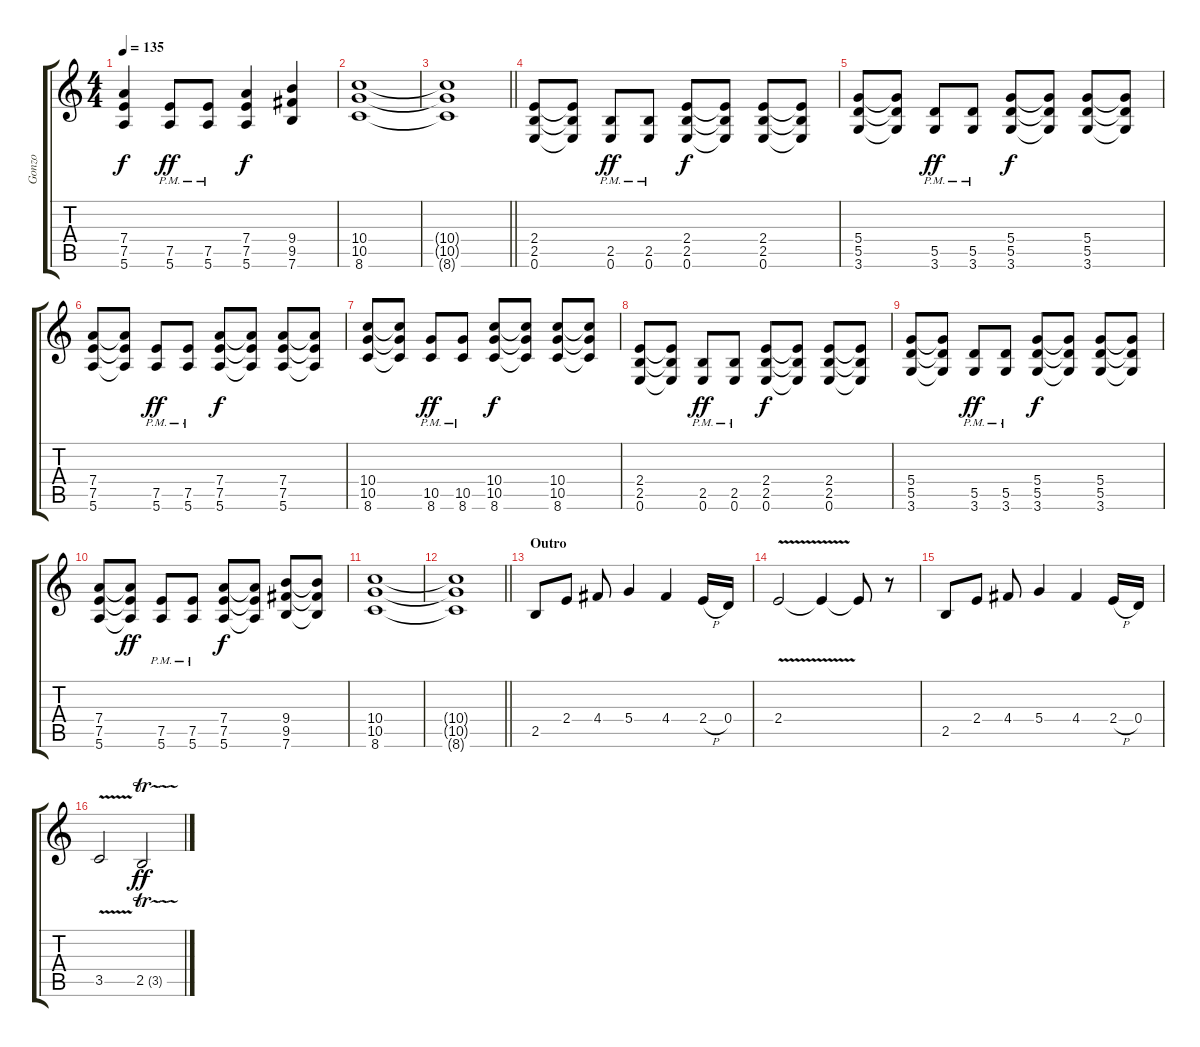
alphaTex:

\track ("Gonzo" "Gonzo") {instrument electricguitarmuted}
\staff {score tabs}
\tuning (E4 B3 G3 D3 A2 E2) {hide}
\ts (4 4)
\tempo 135
\clef g2
\ks c
(7.4 7.5 5.6).4{dy f} (7.5{pm} 5.6{pm}).8{dy ff} (7.5{pm} 5.6{pm}).8 (7.4 7.5 5.6).4{dy f} (9.4 9.5 7.6).4 |
(10.4 10.5 8.6).1 |
\barLineRight lightlight
(10.4{t} 10.5{t} 8.6{t}).1 |
(2.4 2.5 0.6).8 (2.4{t} 2.5{t} 0.6{t}).8 (2.5{pm} 0.6{pm}).8{dy ff} (2.5{pm} 0.6{pm}).8 (2.4 2.5 0.6).8{dy f} (2.4{t} 2.5{t} 0.6{t}).8 (2.4 2.5 0.6).8 (2.4{t} 2.5{t} 0.6{t}).8 |
(5.4 5.5 3.6).8 (5.4{t} 5.5{t} 3.6{t}).8 (5.5{pm} 3.6{pm}).8{dy ff} (5.5{pm} 3.6{pm}).8 (5.4 5.5 3.6).8{dy f} (5.4{t} 5.5{t} 3.6{t}).8 (5.4 5.5 3.6).8 (5.4{t} 5.5{t} 3.6{t}).8 |
(7.4 7.5 5.6).8 (7.4{t} 7.5{t} 5.6{t}).8 (7.5{pm} 5.6{pm}).8{dy ff} (7.5{pm} 5.6{pm}).8 (7.4 7.5 5.6).8{dy f} (7.4{t} 7.5{t} 5.6{t}).8 (7.4 7.5 5.6).8 (7.4{t} 7.5{t} 5.6{t}).8 |
(10.4 10.5 8.6).8 (10.4{t} 10.5{t} 8.6{t}).8 (10.5{pm} 8.6{pm}).8{dy ff} (10.5{pm} 8.6{pm}).8 (10.4 10.5 8.6).8{dy f} (10.4{t} 10.5{t} 8.6{t}).8 (10.4 10.5 8.6).8 (10.4{t} 10.5{t} 8.6{t}).8 |
(2.4 2.5 0.6).8 (2.4{t} 2.5{t} 0.6{t}).8 (2.5{pm} 0.6{pm}).8{dy ff} (2.5{pm} 0.6{pm}).8 (2.4 2.5 0.6).8{dy f} (2.4{t} 2.5{t} 0.6{t}).8 (2.4 2.5 0.6).8 (2.4{t} 2.5{t} 0.6{t}).8 |
(5.4 5.5 3.6).8 (5.4{t} 5.5{t} 3.6{t}).8 (5.5{pm} 3.6{pm}).8{dy ff} (5.5{pm} 3.6{pm}).8 (5.4 5.5 3.6).8{dy f} (5.4{t} 5.5{t} 3.6{t}).8 (5.4 5.5 3.6).8 (5.4{t} 5.5{t} 3.6{t}).8 |
(7.4 7.5 5.6).8 (7.4{t} 7.5{t} 5.6{t}).8{dy ff} (7.5{pm} 5.6{pm}).8 (7.5{pm} 5.6{pm}).8 (7.4 7.5 5.6).8{dy f} (7.4{t} 7.5{t} 5.6{t}).8 (9.4 9.5 7.6).8 (9.4{t} 9.5{t} 7.6{t}).8 |
(10.4 10.5 8.6).1 |
\barLineRight lightlight
(10.4{t} 10.5{t} 8.6{t}).1 |
\section ("" "Outro")
2.5.8 2.4.8 4.4.8 5.4.4 4.4.4 2.4{h}.16 0.4.16 |
2.4{v}.2 2.4{t}.4 2.4{t}.8 r.8 |
2.5.8 2.4.8 4.4.8 5.4.4 4.4.4 2.4{h}.16 0.4.16 |
3.5{v}.2 2.5{tr (3 16)}.2{dy ff}
